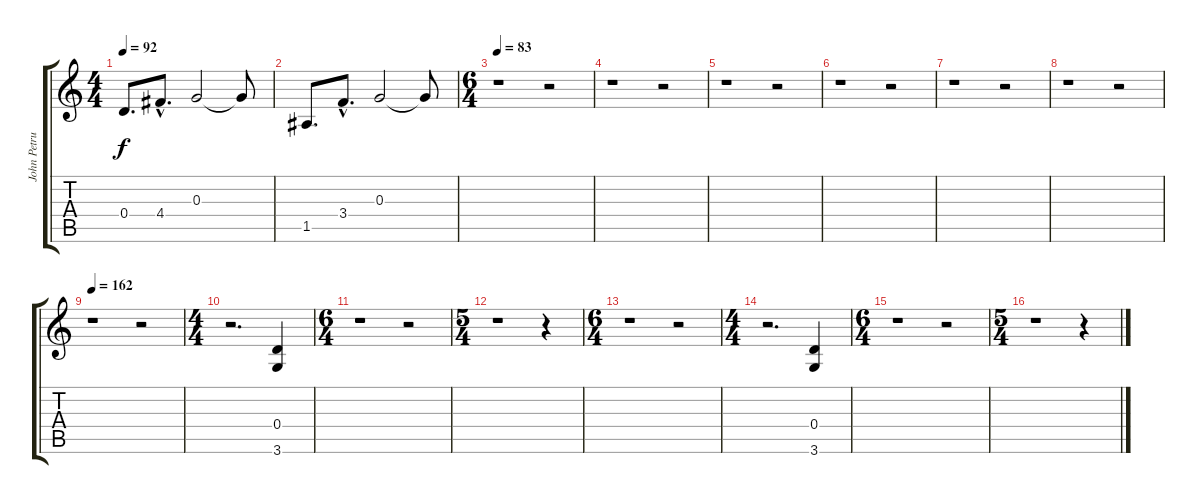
\track ("John Petrucci (clean)" "John Petru") {instrument acousticguitarsteel}
\staff {score tabs}
\tuning (E4 B3 G3 D3 A2 E2) {hide}
\ts (4 4)
\tempo 92
\clef g2
\ks c
0.4.8{d dy f} 4.4{hac}.8{d} 0.3.2 0.3{t}.8 |
1.5.8{d} 3.4{hac}.8{d} 0.3.2 0.3{t}.8 |
\ts (6 4)
\tempo 83
r.1 r.2 |
r.1 r.2 |
r.1 r.2 |
r.1 r.2 |
r.1 r.2 |
r.1 r.2 |
\tempo 162
r.1 r.2 |
\ts (4 4)
r.2{d} (0.4 3.6).4 |
\ts (6 4)
r.1 r.2 |
\ts (5 4)
r.1 r.4 |
\ts (6 4)
r.1 r.2 |
\ts (4 4)
r.2{d} (0.4 3.6).4 |
\ts (6 4)
r.1 r.2 |
\ts (5 4)
r.1 r.4
